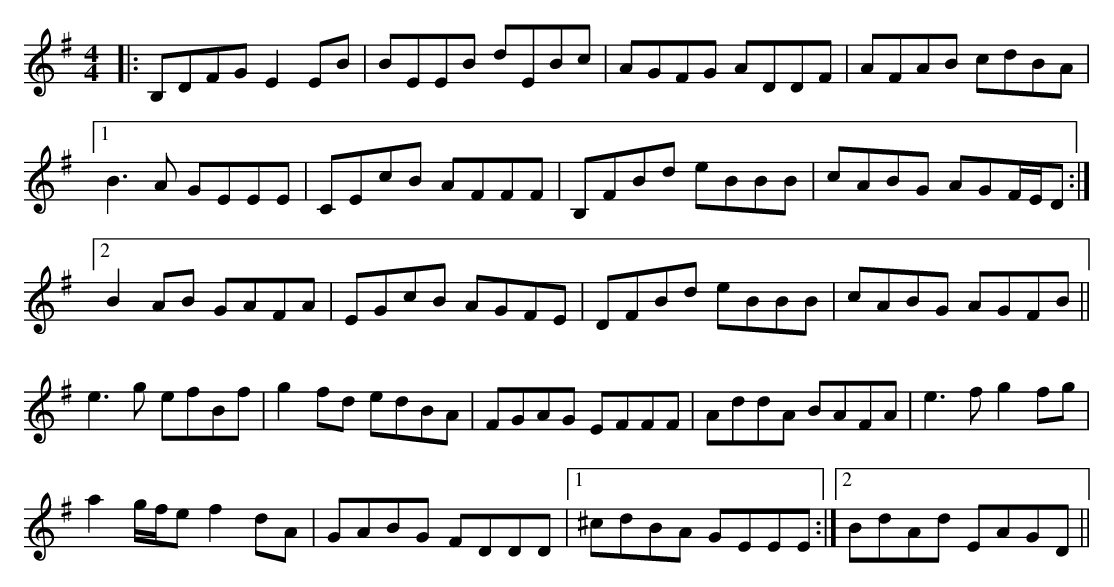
X:1
M:4/4
K:Emin
|:B,DFG E2 EB|BEEB dEBc|AGFG ADDF|AFAB cdBA|
[1 B3 A GEEE|CEcB AFFF|B,FBd eBBB|cABG AGF/E/D:|
[2 B2 AB GAFA|EGcB AGFE|DFBd eBBB|cABG AGFB||
e3 g efBf|g2 fd edBA|FGAG EFFF|AddA BAFA|e3 f g2 fg|
a2 g/f/e f2 dA|GABG FDDD|1 ^cdBA GEEE:|2 BdAd EAGD||
